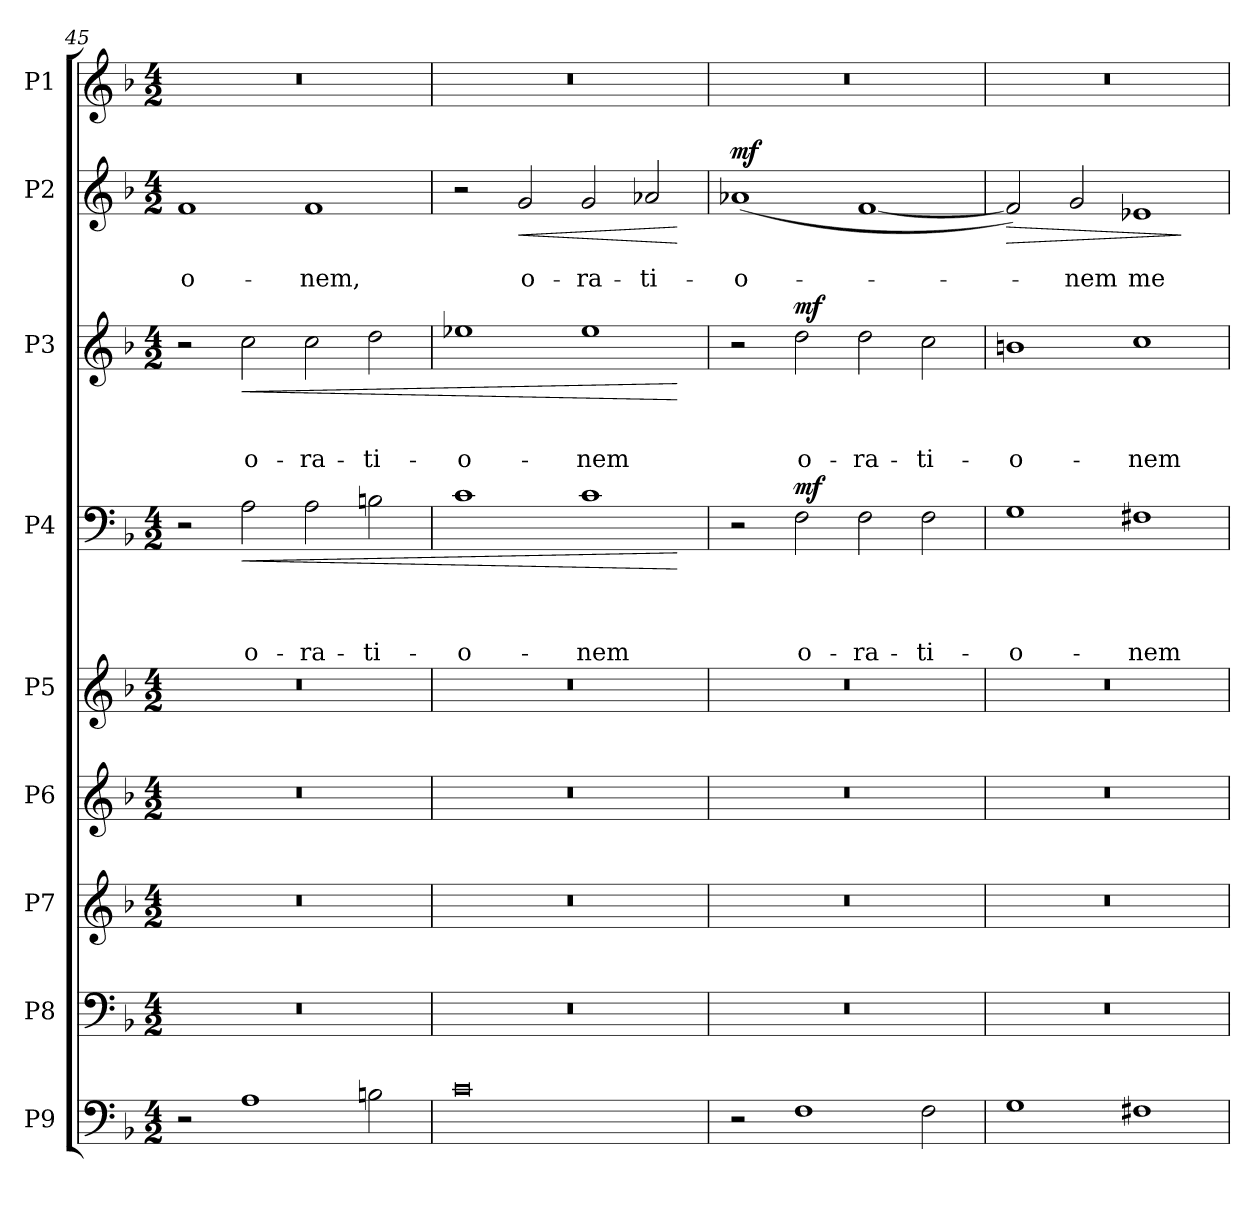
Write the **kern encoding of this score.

**kern	**kern	**kern	**kern	**kern	**kern	**text	**text	**text	**text	**dynam	**kern	**text	**text	**text	**dynam	**kern	**text	**text	**dynam	**kern
*part9	*part8	*part7	*part6	*part5	*part4	*part4	*part4	*part4	*part4	*part4	*part3	*part3	*part3	*part3	*part3	*part2	*part2	*part2	*part2	*part1
*staff9	*staff8	*staff7	*staff6	*staff5	*staff4	*staff4	*staff4	*staff4	*staff4	*staff4	*staff3	*staff3	*staff3	*staff3	*staff3	*staff2	*staff2	*staff2	*staff2	*staff1
*I"P9	*I"P8	*I"P7	*I"P6	*I"P5	*I"P4	*	*	*	*	*	*I"P3	*	*	*	*	*I"P2	*	*	*	*I"P1
*clefF4	*clefF4	*clefG2	*clefG2	*clefG2	*clefF4	*	*	*	*	*	*clefG2	*	*	*	*	*clefG2	*	*	*	*clefG2
*	*	*ITrd7c12	*	*	*	*	*	*	*	*	*ITrd7c12	*	*	*	*	*	*	*	*	*
*k[b-]	*k[b-]	*k[b-]	*k[b-]	*k[b-]	*k[b-]	*	*	*	*	*	*k[b-]	*	*	*	*	*k[b-]	*	*	*	*k[b-]
*F:	*F:	*F:	*F:	*F:	*F:	*	*	*	*	*	*F:	*	*	*	*	*F:	*	*	*	*F:
*M4/2	*M4/2	*M4/2	*M4/2	*M4/2	*M4/2	*	*	*	*	*	*M4/2	*	*	*	*	*M4/2	*	*	*	*M4/2
=45	=45	=45	=45	=45	=45	=45	=45	=45	=45	=45	=45	=45	=45	=45	=45	=45	=45	=45	=45	=45
!	!LO:N:vis=1	!LO:N:vis=1	!LO:N:vis=1	!LO:N:vis=1	!	!	!	!	!	!	!	!	!	!	!	!	!	!LO:LY:b	!	!LO:N:vis=1
2r	0r	0r	0r	0r	2r	.	.	.	.	.	2r	.	.	.	.	1f	.	-o-	.	0r
!	!	!	!	!	!	!	!	!	!LO:LY:b	!LO:HP:b	!	!	!	!LO:LY:b	!LO:HP:b	!	!	!	!	!
1A	.	.	.	.	2A\	.	.	.	o-	<	2c\	.	.	o-	<	.	.	.	.	.
!	!	!	!	!	!	!	!	!	!LO:LY:b	!	!	!	!	!LO:LY:b	!	!	!	!LO:LY:b	!	!
.	.	.	.	.	2A\	.	.	.	-ra-	.	2c\	.	.	-ra-	.	1f	.	-nem,	.	.
!	!	!	!	!	!	!	!	!	!LO:LY:b	!	!	!	!	!LO:LY:b	!	!	!	!	!	!
2Bn\	.	.	.	.	2Bn\	.	.	.	-ti-	.	2d\	.	.	-ti-	.	.	.	.	.	.
=46	=46	=46	=46	=46	=46	=46	=46	=46	=46	=46	=46	=46	=46	=46	=46	=46	=46	=46	=46	=46
!	!LO:N:vis=1	!LO:N:vis=1	!LO:N:vis=1	!LO:N:vis=1	!	!	!	!	!LO:LY:b	!	!	!	!	!LO:LY:b	!	!	!	!	!	!LO:N:vis=1
0c	0r	0r	0r	0r	1c	.	.	.	-o-	.	1e-X	.	.	-o-	.	2r	.	.	.	0r
!	!	!	!	!	!	!	!	!	!	!	!	!	!	!	!	!	!	!LO:LY:b	!LO:HP:b	!
.	.	.	.	.	.	.	.	.	.	.	.	.	.	.	.	2g/	.	o-	<	.
!	!	!	!	!	!	!	!	!	!LO:LY:b	!	!	!	!	!LO:LY:b	!	!	!	!LO:LY:b	!	!
.	.	.	.	.	1c	.	.	.	-nem	.	1e-	.	.	-nem	.	2g/	.	-ra-	.	.
!	!	!	!	!	!	!	!	!	!	!	!	!	!	!	!	!	!	!LO:LY:b	!	!
.	.	.	.	.	.	.	.	.	.	.	.	.	.	.	.	2a-X/	.	-ti-	.	.
.	.	.	.	.	.	.	.	.	.	[	.	.	.	.	[	.	.	.	[	.
=47	=47	=47	=47	=47	=47	=47	=47	=47	=47	=47	=47	=47	=47	=47	=47	=47	=47	=47	=47	=47
!	!LO:N:vis=1	!LO:N:vis=1	!LO:N:vis=1	!LO:N:vis=1	!	!	!	!	!	!	!	!	!	!	!	!	!	!LO:LY:b	!LO:DY:a	!LO:N:vis=1
2r	0r	0r	0r	0r	2r	.	.	.	.	.	2r	.	.	.	.	(<1a-X	.	-o-	mf	0r
!	!	!	!	!	!	!	!	!	!LO:LY:b	!LO:DY:a	!	!	!	!LO:LY:b	!LO:DY:a	!	!	!	!	!
1F	.	.	.	.	2F\	.	.	.	o-	mf	2d\	.	.	o-	mf	.	.	.	.	.
!	!	!	!	!	!	!	!	!	!LO:LY:b	!	!	!	!	!LO:LY:b	!	!	!	!	!	!
.	.	.	.	.	2F\	.	.	.	-ra-	.	2d\	.	.	-ra-	.	[<1f	.	.	.	.
!	!	!	!	!	!	!	!	!	!LO:LY:b	!	!	!	!	!LO:LY:b	!	!	!	!	!	!
2F\	.	.	.	.	2F\	.	.	.	-ti-	.	2c\	.	.	-ti-	.	.	.	.	.	.
=48	=48	=48	=48	=48	=48	=48	=48	=48	=48	=48	=48	=48	=48	=48	=48	=48	=48	=48	=48	=48
!	!LO:N:vis=1	!LO:N:vis=1	!LO:N:vis=1	!LO:N:vis=1	!	!	!	!	!LO:LY:b	!	!	!	!	!LO:LY:b	!	!	!	!	!LO:HP:b	!LO:N:vis=1
1G	0r	0r	0r	0r	1G	.	.	.	-o-	.	1Bn	.	.	-o-	.	2f/])	.	.	>	0r
!	!	!	!	!	!	!	!	!	!	!	!	!	!	!	!	!	!	!LO:LY:b	!	!
.	.	.	.	.	.	.	.	.	.	.	.	.	.	.	.	2g/	.	-nem	.	.
!	!	!	!	!	!	!	!	!	!LO:LY:b	!	!	!	!	!LO:LY:b	!	!	!	!LO:LY:b	!	!
1F#X	.	.	.	.	1F#X	.	.	.	-nem	.	1c	.	.	-nem	.	1e-X	.	me-	.	.
.	.	.	.	.	.	.	.	.	.	.	.	.	.	.	.	.	.	.	]	.
=	=	=	=	=	=	=	=	=	=	=	=	=	=	=	=	=	=	=	=	=
*-	*-	*-	*-	*-	*-	*-	*-	*-	*-	*-	*-	*-	*-	*-	*-	*-	*-	*-	*-	*-
